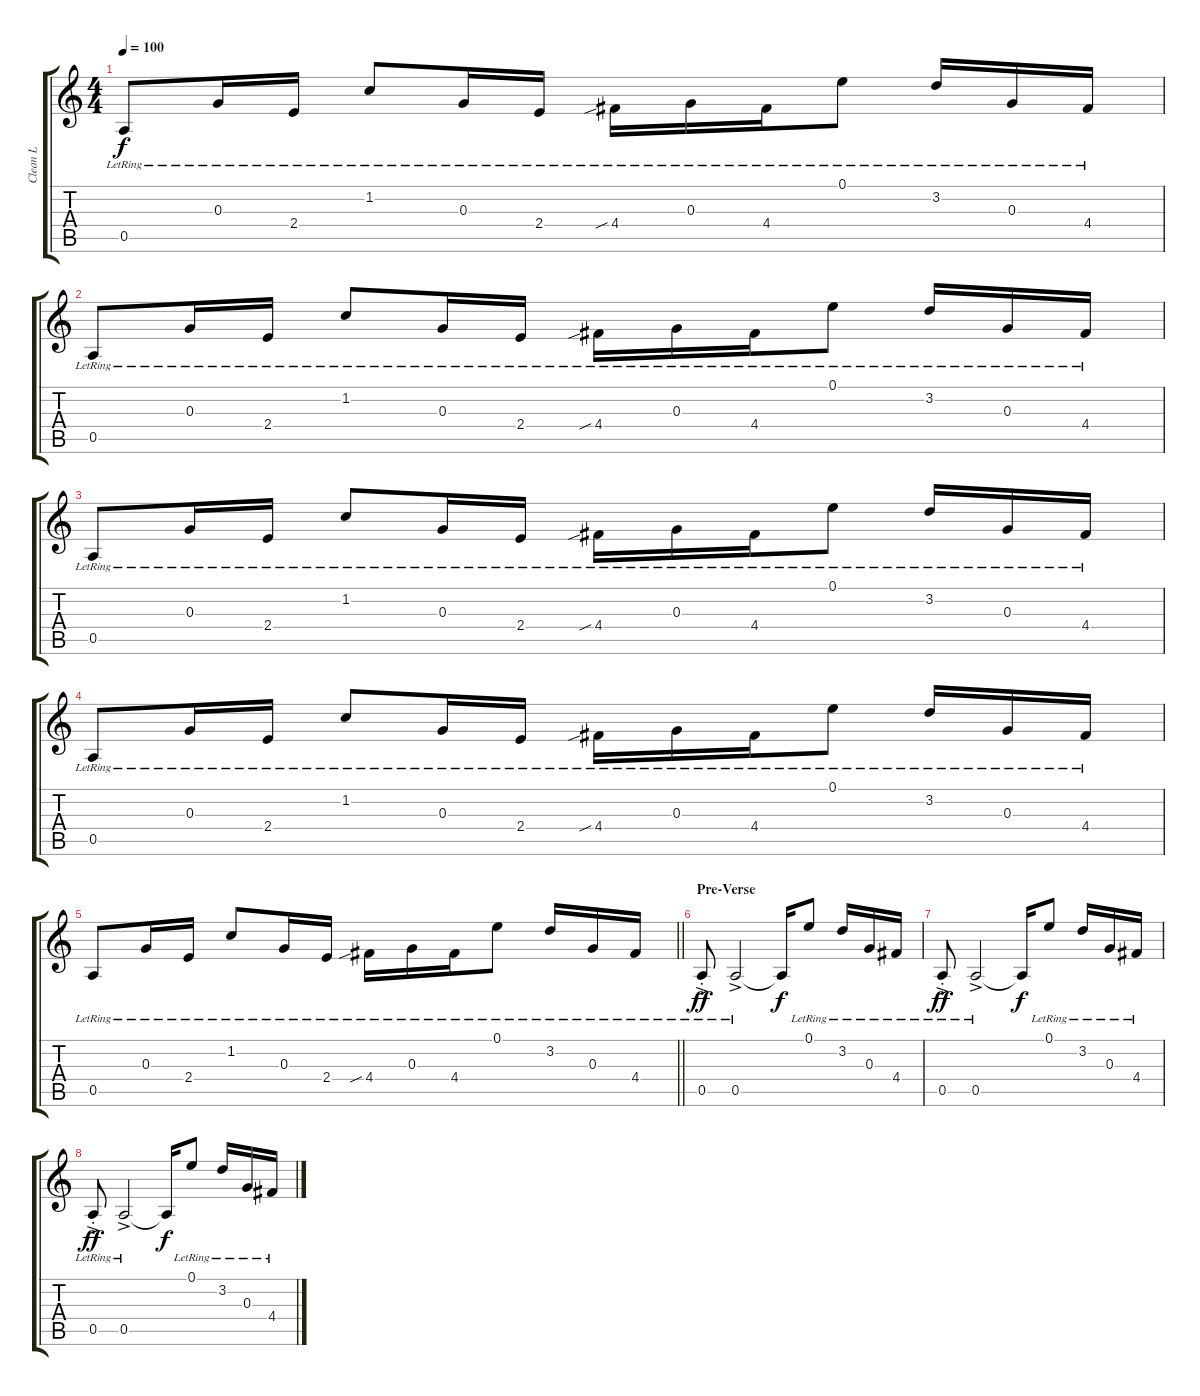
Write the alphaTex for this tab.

\track ("Clean L" "Clean L") {instrument acousticguitarnylon}
\staff {score tabs}
\tuning (E4 B3 G3 D3 A2 D2) {hide}
\ts (4 4)
\tempo 100
\clef g2
\ks c
0.5{lr}.8{dy f} 0.3{lr}.16 2.4{lr}.16 1.2{lr}.8 0.3{lr}.16 2.4{lr}.16 4.4{sib lr}.16 0.3{lr}.16 4.4{lr}.16 0.1{lr}.8 3.2{lr}.16 0.3{lr}.16 4.4{lr}.16 |
0.5{lr}.8 0.3{lr}.16 2.4{lr}.16 1.2{lr}.8 0.3{lr}.16 2.4{lr}.16 4.4{sib lr}.16 0.3{lr}.16 4.4{lr}.16 0.1{lr}.8 3.2{lr}.16 0.3{lr}.16 4.4{lr}.16 |
0.5{lr}.8 0.3{lr}.16 2.4{lr}.16 1.2{lr}.8 0.3{lr}.16 2.4{lr}.16 4.4{sib lr}.16 0.3{lr}.16 4.4{lr}.16 0.1{lr}.8 3.2{lr}.16 0.3{lr}.16 4.4{lr}.16 |
0.5{lr}.8 0.3{lr}.16 2.4{lr}.16 1.2{lr}.8 0.3{lr}.16 2.4{lr}.16 4.4{sib lr}.16 0.3{lr}.16 4.4{lr}.16 0.1{lr}.8 3.2{lr}.16 0.3{lr}.16 4.4{lr}.16 |
\barLineRight lightlight
0.5{lr}.8 0.3{lr}.16 2.4{lr}.16 1.2{lr}.8 0.3{lr}.16 2.4{lr}.16 4.4{sib lr}.16 0.3{lr}.16 4.4{lr}.16 0.1{lr}.8 3.2{lr}.16 0.3{lr}.16 4.4{lr}.16 |
\section ("" "Pre-Verse")
0.5{ac st lr}.8{dy ff} 0.5{ac lr}.2 0.5{t}.16{dy f} 0.1{lr}.8 3.2{lr}.16 0.3{lr}.16 4.4{lr}.16 |
0.5{ac st lr}.8{dy ff} 0.5{ac lr}.2 0.5{t}.16{dy f} 0.1{lr}.8 3.2{lr}.16 0.3{lr}.16 4.4{lr}.16 |
0.5{ac st lr}.8{dy ff} 0.5{ac lr}.2 0.5{t}.16{dy f} 0.1{lr}.8 3.2{lr}.16 0.3{lr}.16 4.4{lr}.16
